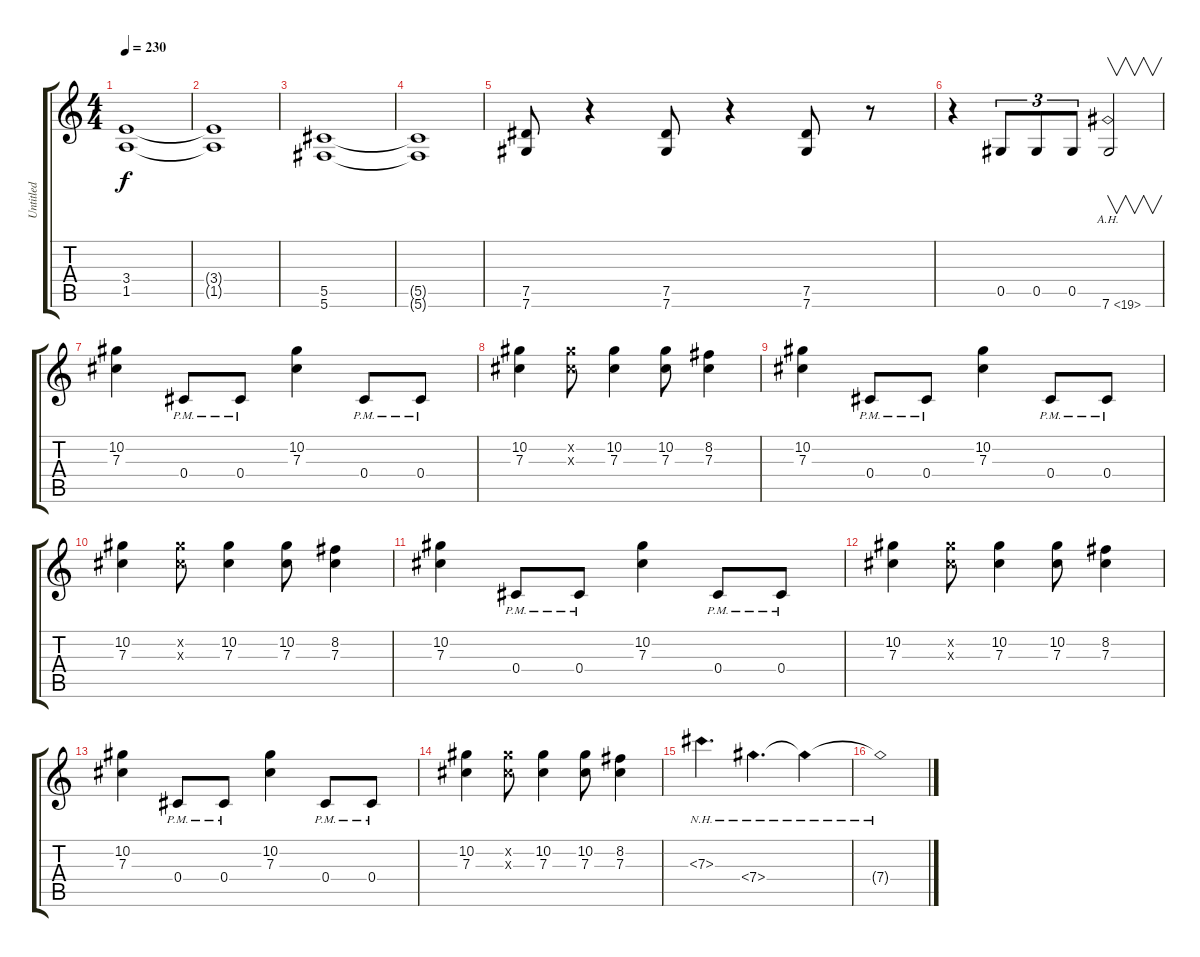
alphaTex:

\track ("Untitled" "Untitled") {instrument distortionguitar}
\staff {score tabs}
\tuning (Eb4 Bb3 Gb3 Db3 Ab2 Db2) {hide}
\ts (4 4)
\tempo 230
\clef g2
\ks c
(3.4 1.5).1{dy f} |
(3.4{t} 1.5{t}).1 |
(5.5 5.6).1 |
(5.5{t} 5.6{t}).1 |
(7.5 7.6).8 r.4 (7.5 7.6).8 r.4 (7.5 7.6).8 r.8 |
r.4 0.5.8{tu (3 2)} 0.5.8{tu (3 2)} 0.5.8{tu (3 2)} 7.6{ah 12}.2{v} |
(10.2 7.3).4 0.4{pm}.8 0.4{pm}.8 (10.2 7.3).4 0.4{pm}.8 0.4{pm}.8 |
(10.2 7.3).4 (10.2{x} 7.3{x}).8 (10.2 7.3).4 (10.2 7.3).8 (8.2 7.3).4 |
(10.2 7.3).4 0.4{pm}.8 0.4{pm}.8 (10.2 7.3).4 0.4{pm}.8 0.4{pm}.8 |
(10.2 7.3).4 (10.2{x} 7.3{x}).8 (10.2 7.3).4 (10.2 7.3).8 (8.2 7.3).4 |
(10.2 7.3).4 0.4{pm}.8 0.4{pm}.8 (10.2 7.3).4 0.4{pm}.8 0.4{pm}.8 |
(10.2 7.3).4 (10.2{x} 7.3{x}).8 (10.2 7.3).4 (10.2 7.3).8 (8.2 7.3).4 |
(10.2 7.3).4 0.4{pm}.8 0.4{pm}.8 (10.2 7.3).4 0.4{pm}.8 0.4{pm}.8 |
(10.2 7.3).4 (10.2{x} 7.3{x}).8 (10.2 7.3).4 (10.2 7.3).8 (8.2 7.3).4 |
7.3{nh}.4{d} 7.4{nh}.4{d} 7.4{nh t}.4 |
7.4{nh t}.1
